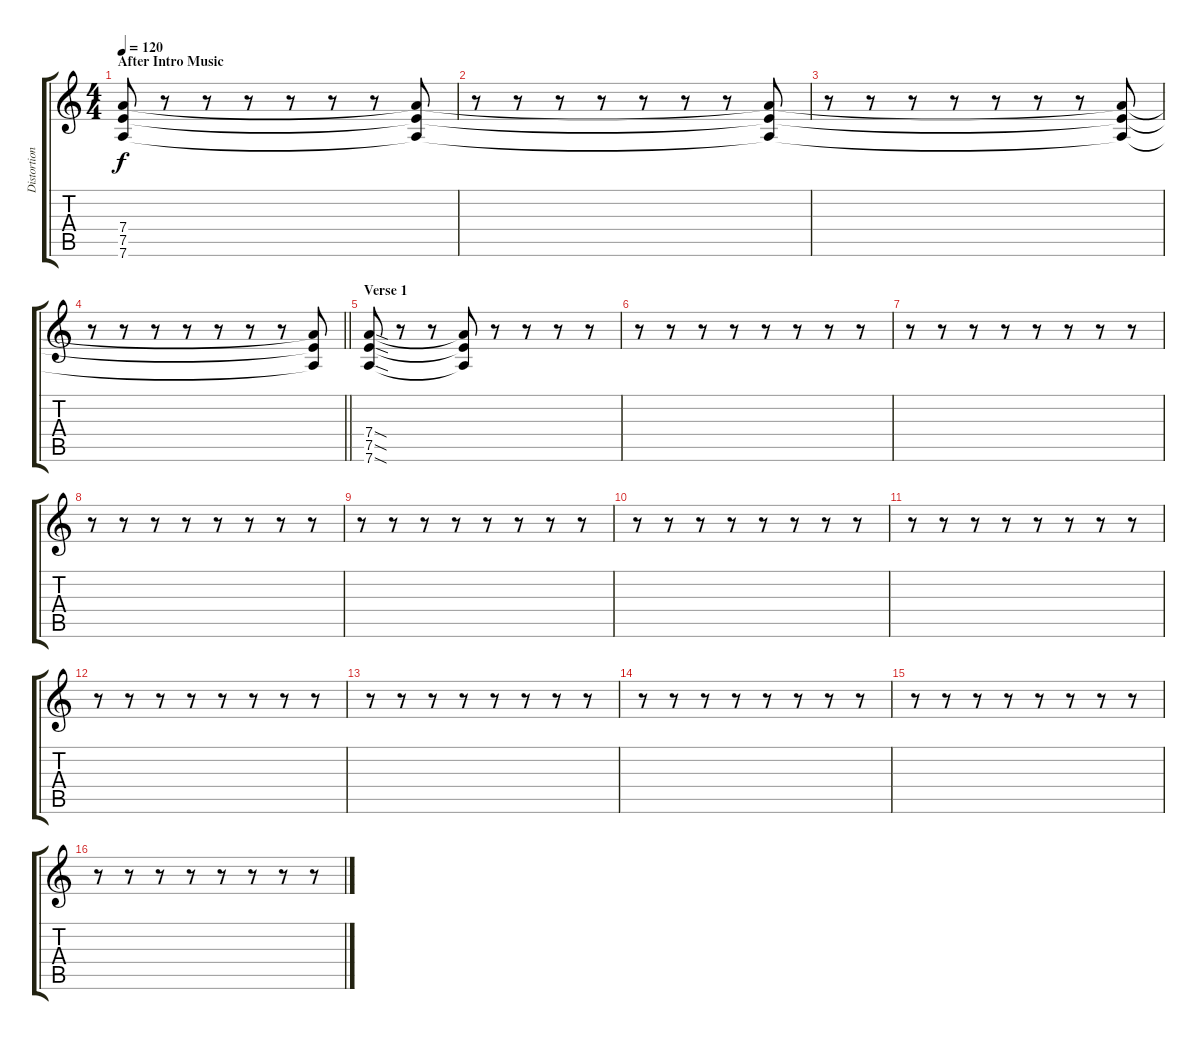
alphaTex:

\track ("Distortion" "Distortion") {instrument distortionguitar}
\staff {score tabs}
\tuning (E4 B3 G3 D3 A2 D2) {hide}
\ts (4 4)
\section ("" "After Intro Music")
\tempo 120
\clef g2
\ks c
(7.4 7.5 7.6).8{dy f} r.8 r.8 r.8 r.8 r.8 r.8 (7.4{t} 7.5{t} 7.6{t}).8 |
r.8 r.8 r.8 r.8 r.8 r.8 r.8 (7.4{t} 7.5{t} 7.6{t}).8 |
r.8 r.8 r.8 r.8 r.8 r.8 r.8 (7.4{t} 7.5{t} 7.6{t}).8 |
\barLineRight lightlight
r.8 r.8 r.8 r.8 r.8 r.8 r.8 (7.4{t} 7.5{t} 7.6{t}).8 |
\section ("" "Verse 1")
(7.4{sod} 7.5{sod} 7.6{sod}).8 r.8 r.8 (7.4{t} 7.5{t} 7.6{t}).8 r.8 r.8 r.8 r.8 |
r.8 r.8 r.8 r.8 r.8 r.8 r.8 r.8 |
r.8 r.8 r.8 r.8 r.8 r.8 r.8 r.8 |
r.8 r.8 r.8 r.8 r.8 r.8 r.8 r.8 |
r.8 r.8 r.8 r.8 r.8 r.8 r.8 r.8 |
r.8 r.8 r.8 r.8 r.8 r.8 r.8 r.8 |
r.8 r.8 r.8 r.8 r.8 r.8 r.8 r.8 |
r.8 r.8 r.8 r.8 r.8 r.8 r.8 r.8 |
r.8 r.8 r.8 r.8 r.8 r.8 r.8 r.8 |
r.8 r.8 r.8 r.8 r.8 r.8 r.8 r.8 |
r.8 r.8 r.8 r.8 r.8 r.8 r.8 r.8 |
r.8 r.8 r.8 r.8 r.8 r.8 r.8 r.8
